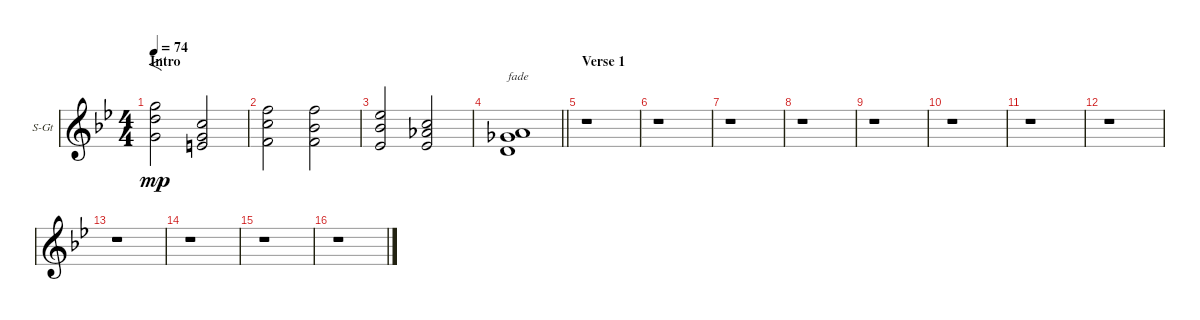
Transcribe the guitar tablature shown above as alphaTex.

\bracketExtendMode groupsimilarinstruments
\firstSystemTrackNameOrientation horizontal
\otherSystemsTrackNameOrientation horizontal
\track ("Strings" "S-Gt") {instrument stringensemble1}
\staff {score}
\tuning (E4 B3 G3 D3 A2 E2)
\displaytranspose 12
\ts (4 4)
\beaming (8 2 2 2 2)
\section ("" "Intro")
\tempo 74
\clef g2
\ks gminor
(12.3 12.4 10.5).2{f dy mp instrument stringensemble1} (10.4 10.5 12.6).2 |
(10.3 10.4 8.5).2 (10.3 8.4 8.5).2 |
(8.3 8.4 6.5).2 (5.3 6.4 6.5).2 |
\barLineRight lightlight
(7.4 9.5 10.6).1{txt "fade"} |
\section ("" "Verse 1")
\tempo (82 hide)
r.1 |
r.1 |
r.1 |
r.1 |
r.1 |
r.1 |
r.1 |
r.1 |
r.1 |
r.1 |
r.1 |
r.1
